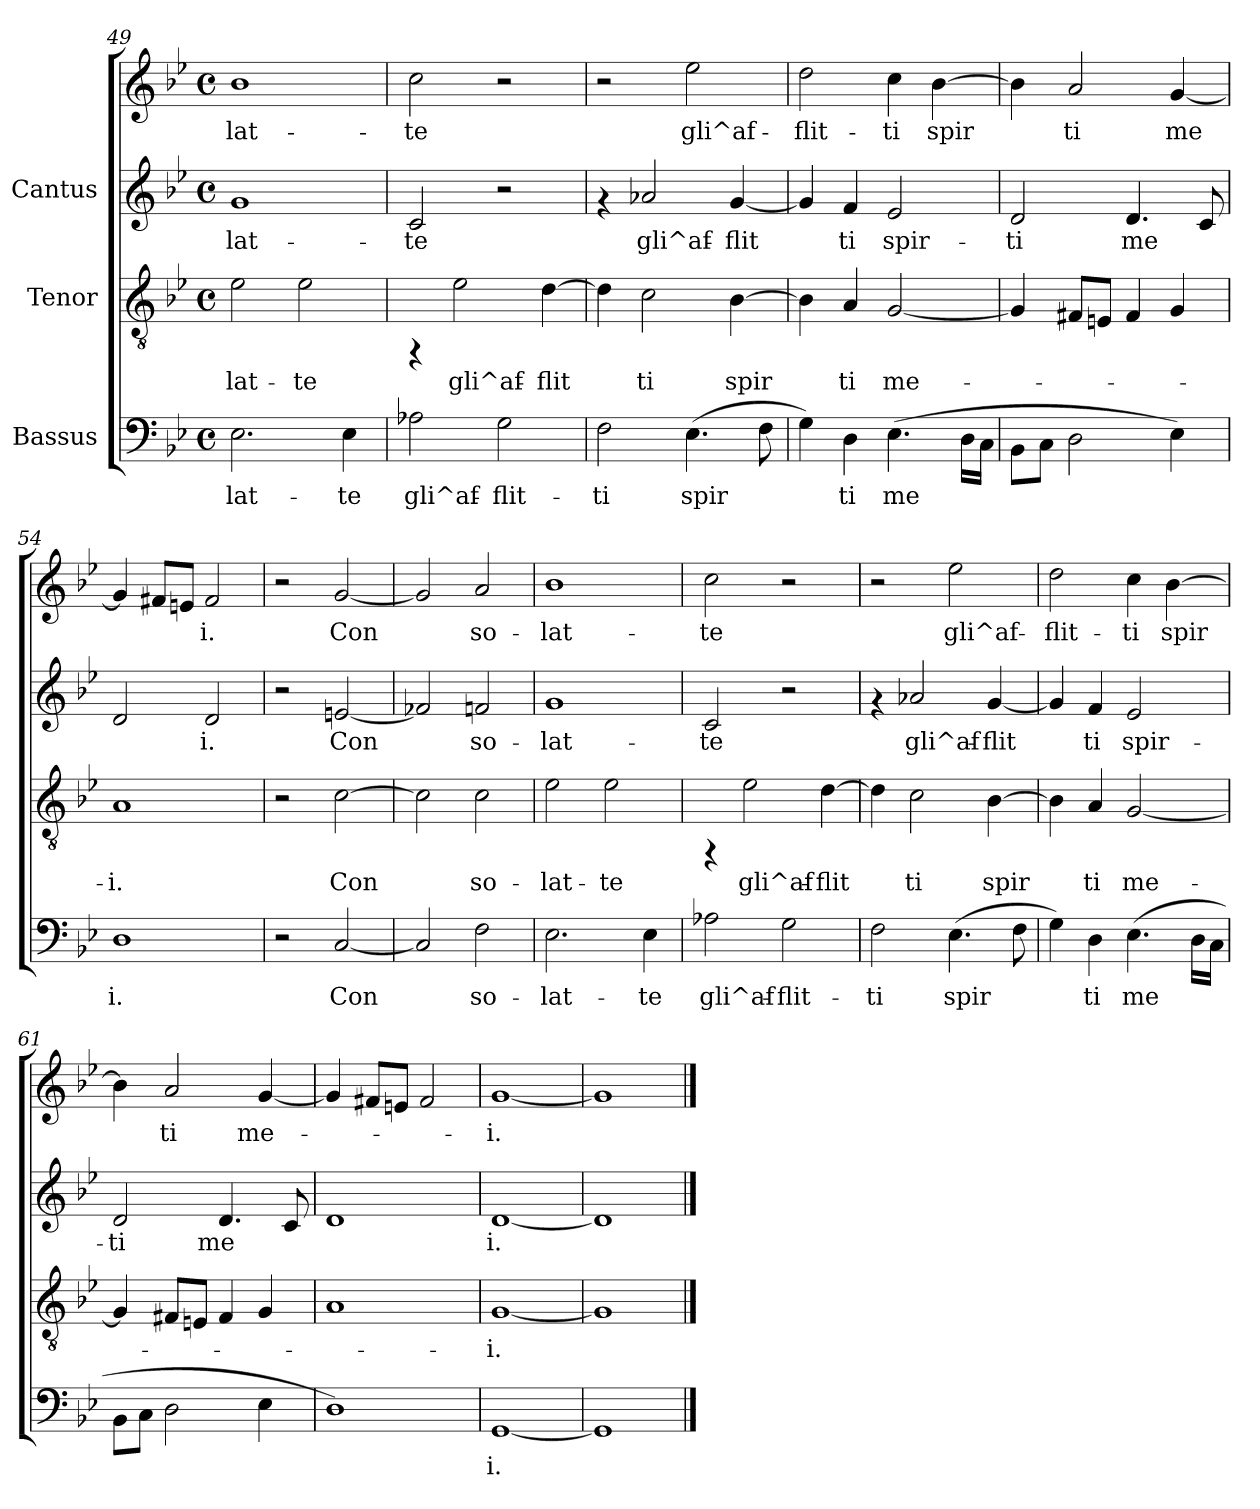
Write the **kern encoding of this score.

**kern	**text	**kern	**text	**kern	**text	**kern	**text
*part3	*part3	*part2	*part2	*part1	*part1	*part1	*part1
*staff4	*staff4	*staff3	*staff3	*staff2	*staff2	*staff1	*staff1
*I"Bassus	*	*I"Tenor	*	*I"Cantus	*	*	*
*clefF4	*	*clefGv2	*	*clefG2	*	*clefG2	*
*k[b-e-]	*	*k[b-e-]	*	*k[b-e-]	*	*k[b-e-]	*
*B-:	*	*B-:	*	*B-:	*	*B-:	*
*M4/4	*	*M4/4	*	*M4/4	*	*M4/4	*
*met(c)	*	*met(c)	*	*met(c)	*	*met(c)	*
=49	=49	=49	=49	=49	=49	=49	=49
!	!LO:LY:b:cj	!	!LO:LY:b:cj	!	!LO:LY:b:cj	!	!LO:LY:b:cj
2.E-\	-lat-	2e-\	-lat-	1g	-lat-	1b-	-lat-
!	!	!	!LO:LY:b:cj	!	!	!	!
.	.	2e-\	-te	.	.	.	.
!	!LO:LY:b:cj	!	!	!	!	!	!
4E-\	-te	.	.	.	.	.	.
!!LO:PB:g=z
=50	=50	=50	=50	=50	=50	=50	=50
!	!LO:LY:b:cj	!	!	!	!LO:LY:b:cj	!	!LO:LY:b:cj
2A-X\	gli^af-	4rFF	.	2c/	te	2cc\	-te
!	!	!	!LO:LY:b:cj	!	!	!	!
.	.	2e-\	gli^af-	.	.	.	.
!	!LO:LY:b:cj	!	!	!	!	!	!
2G\	-flit-	.	.	2r	.	2r	.
!	!	!	!LO:LY:b:cj	!	!	!	!
.	.	[>4d\	-flit-	.	.	.	.
=51	=51	=51	=51	=51	=51	=51	=51
!	!LO:LY:b:cj	!	!LO:LY:b:cj	!	!	!	!
2F\	-ti	4d\]	-	4rf	.	2r	.
!	!	!	!LO:LY:b:cj	!	!LO:LY:b:cj	!	!
.	.	2c\	ti	2a-X/	-gli^af-	.	.
!	!LO:LY:b:cj	!	!	!	!	!	!LO:LY:b:cj
(>4.E-\	spir-	.	.	.	.	2ee-\	gli^af-
!	!	!	!LO:LY:b:cj	!	!LO:LY:b:cj	!	!
.	.	[>4B-\	spir-	[<4g/	-flit-	.	.
!	!LO:LY:b:cj	!	!	!	!	!	!
8F\	--	.	.	.	.	.	.
=52	=52	=52	=52	=52	=52	=52	=52
!	!LO:LY:b:cj	!	!LO:LY:b:cj	!	!LO:LY:b:cj	!	!LO:LY:b:cj
4G\)	-	4B-\]	-	4g/]	-	2dd\	-flit-
!	!LO:LY:b:cj	!	!LO:LY:b:cj	!	!LO:LY:b:cj	!	!
4D\	ti	4A/	ti	4f/	ti	.	.
!	!LO:LY:b:cj	!	!LO:LY:b:cj	!	!LO:LY:b:cj	!	!LO:LY:b:cj
(>4.E-\	me-	[<2G/	me-	2e-/	spir-	4cc\	-ti
!	!	!	!	!	!	!	!LO:LY:b:cj
.	.	.	.	.	.	[>4b-\	spir-
!	!LO:LY:b:cj	!	!	!	!	!	!
16D\L	--	.	.	.	.	.	.
!	!LO:LY:b:cj	!	!	!	!	!	!
16C\J	--	.	.	.	.	.	.
=53	=53	=53	=53	=53	=53	=53	=53
!	!	!	!	!	!LO:LY:b:cj	!	!LO:LY:b:cj
8BB-\L	.	4G/]	.	2d/	-ti	4b-\]	-
8C\J	.	.	.	.	.	.	.
!	!	!	!	!	!	!	!LO:LY:b:cj
2D\	.	8F#X/L	.	.	.	2a/	ti
.	.	8En/J	.	.	.	.	.
!	!	!	!	!	!LO:LY:b:cj	!	!
.	.	4F#/	.	4.d/	me-	.	.
!	!	!	!	!	!	!	!LO:LY:b:cj
4E-\)	.	4G/	.	.	.	[<4g/	me-
!	!	!	!	!	!LO:LY:b:cj	!	!
.	.	.	.	8c/	--	.	.
=54	=54	=54	=54	=54	=54	=54	=54
!	!LO:LY:b:cj	!	!LO:LY:b:cj	!	!LO:LY:b:cj	!	!LO:LY:b:cj
1D	-i.	1A	-i.	2d/	.	4g/]	-
!	!	!	!	!	!	!	!LO:LY:b:cj
.	.	.	.	.	.	8f#X/L	.
!	!	!	!	!	!	!	!LO:LY:b:cj
.	.	.	.	.	.	8en/J	.
!	!	!	!	!	!LO:LY:b:cj	!	!LO:LY:b:cj
.	.	.	.	2d/	i.	2f#/	i.
=55	=55	=55	=55	=55	=55	=55	=55
2r	.	2r	.	2r	.	2r	.
!	!LO:LY:b:cj	!	!LO:LY:b:cj	!	!LO:LY:b:cj	!	!LO:LY:b:cj
[<2C/	Con-	[>2c\	Con-	[<2en/	-Con-	[<2g/	Con-
!!LO:LB:g=z
=56	=56	=56	=56	=56	=56	=56	=56
!	!LO:LY:b:cj	!	!LO:LY:b:cj	!	!LO:LY:b:cj	!	!LO:LY:b:cj
2C/]	-	2c\]	-	2f-X/]	-	2g/]	-
!	!LO:LY:b:cj	!	!LO:LY:b:cj	!	!LO:LY:b:cj	!	!LO:LY:b:cj
2F\	so-	2c\	so-	2fn/	so-	2a/	so-
=57	=57	=57	=57	=57	=57	=57	=57
!	!LO:LY:b:cj	!	!LO:LY:b:cj	!	!LO:LY:b:cj	!	!LO:LY:b:cj
2.E-\	-lat-	2e-\	-lat-	1g	-lat-	1b-	-lat-
!	!	!	!LO:LY:b:cj	!	!	!	!
.	.	2e-\	-te	.	.	.	.
!	!LO:LY:b:cj	!	!	!	!	!	!
4E-\	-te	.	.	.	.	.	.
=58	=58	=58	=58	=58	=58	=58	=58
!	!LO:LY:b:cj	!	!	!	!LO:LY:b:cj	!	!LO:LY:b:cj
2A-X\	gli^af-	4rFF	.	2c/	te	2cc\	-te
!	!	!	!LO:LY:b:cj	!	!	!	!
.	.	2e-\	gli^af-	.	.	.	.
!	!LO:LY:b:cj	!	!	!	!	!	!
2G\	-flit-	.	.	2r	.	2r	.
!	!	!	!LO:LY:b:cj	!	!	!	!
.	.	[>4d\	-flit-	.	.	.	.
=59	=59	=59	=59	=59	=59	=59	=59
!	!LO:LY:b:cj	!	!LO:LY:b:cj	!	!	!	!
2F\	-ti	4d\]	-	4rf	.	2r	.
!	!	!	!LO:LY:b:cj	!	!LO:LY:b:cj	!	!
.	.	2c\	ti	2a-X/	-gli^af-	.	.
!	!LO:LY:b:cj	!	!	!	!	!	!LO:LY:b:cj
(>4.E-\	spir-	.	.	.	.	2ee-\	gli^af-
!	!	!	!LO:LY:b:cj	!	!LO:LY:b:cj	!	!
.	.	[>4B-\	spir-	[<4g/	-flit-	.	.
!	!LO:LY:b:cj	!	!	!	!	!	!
8F\	--	.	.	.	.	.	.
=60	=60	=60	=60	=60	=60	=60	=60
!	!LO:LY:b:cj	!	!LO:LY:b:cj	!	!LO:LY:b:cj	!	!LO:LY:b:cj
4G\)	-	4B-\]	-	4g/]	-	2dd\	-flit-
!	!LO:LY:b:cj	!	!LO:LY:b:cj	!	!LO:LY:b:cj	!	!
4D\	ti	4A/	ti	4f/	ti	.	.
!	!LO:LY:b:cj	!	!LO:LY:b:cj	!	!LO:LY:b:cj	!	!LO:LY:b:cj
(>4.E-\	me-	[<2G/	me-	2e-/	spir-	4cc\	-ti
!	!	!	!	!	!	!	!LO:LY:b:cj
.	.	.	.	.	.	[>4b-\	spir-
!	!LO:LY:b:cj	!	!	!	!	!	!
16D\L	--	.	.	.	.	.	.
!	!LO:LY:b:cj	!	!	!	!	!	!
16C\J	--	.	.	.	.	.	.
=61	=61	=61	=61	=61	=61	=61	=61
!	!	!	!	!	!LO:LY:b:cj	!	!LO:LY:b:cj
8BB-\L	.	4G/]	.	2d/	-ti	4b-\]	-
8C\J	.	.	.	.	.	.	.
!	!	!	!	!	!	!	!LO:LY:b:cj
2D\	.	8F#X/L	.	.	.	2a/	ti
.	.	8En/J	.	.	.	.	.
!	!	!	!	!	!LO:LY:b:cj	!	!
.	.	4F#/	.	4.d/	me-	.	.
!	!	!	!	!	!	!	!LO:LY:b:cj
4E-\	.	4G/	.	.	.	[<4g/	me-
!	!	!	!	!	!LO:LY:b:cj	!	!
.	.	.	.	8c/	--	.	.
!!LO:LB:g=z
=62	=62	=62	=62	=62	=62	=62	=62
1D)	.	1A	.	1d	.	4g/]	.
.	.	.	.	.	.	8f#X/L	.
.	.	.	.	.	.	8en/J	.
.	.	.	.	.	.	2f#/	.
=63	=63	=63	=63	=63	=63	=63	=63
!	!LO:LY:b:cj	!	!LO:LY:b:cj	!	!LO:LY:b:cj	!	!LO:LY:b:cj
[<1GG	-i.	[<1G	-i.	[<1d	i.	[<1g	-i.
=64	=64	=64	=64	=64	=64	=64	=64
1GG]	.	1G]	.	1d]	.	1g]	.
==	==	==	==	==	==	==	==
*-	*-	*-	*-	*-	*-	*-	*-
